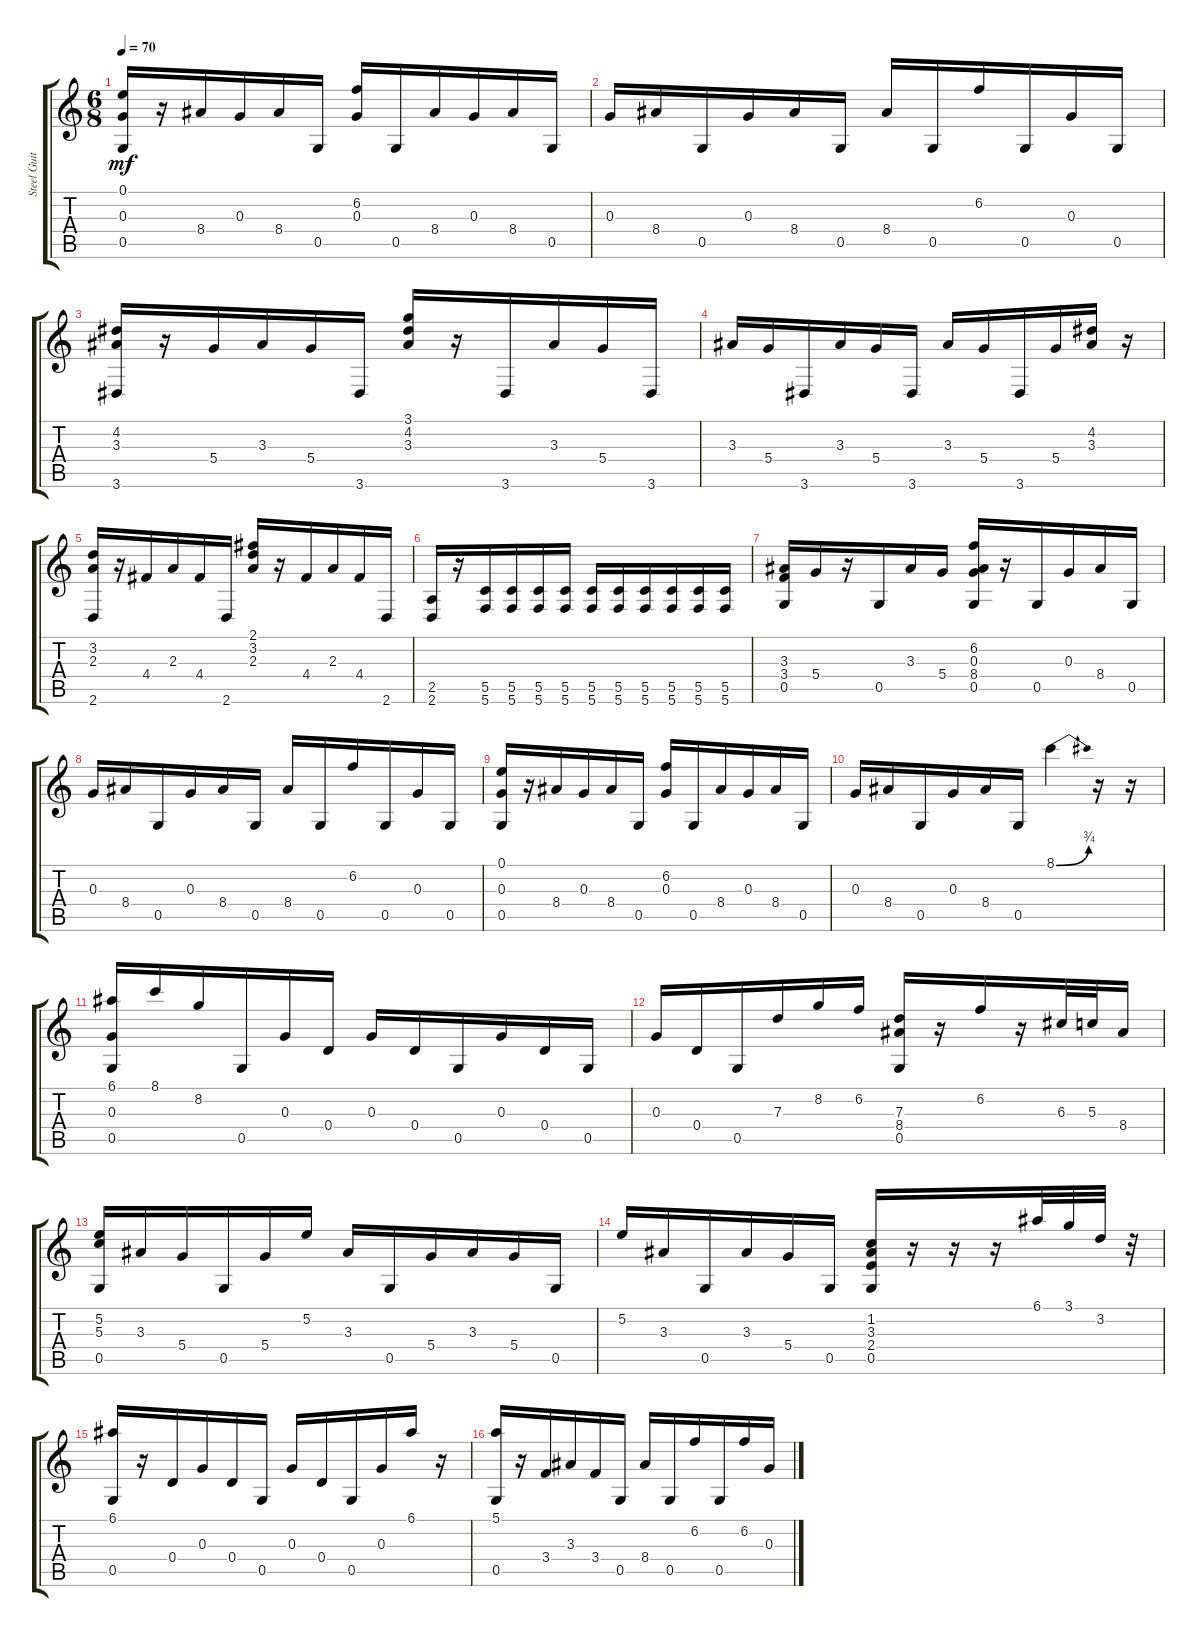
\track ("Steel Guitar" "Steel Guit") {instrument acousticguitarsteel}
\staff {score tabs}
\tuning (E4 B3 G3 D3 G2 C2) {hide}
\ts (6 8)
\tempo 70
\clef g2
\ks c
(0.1 0.3 0.5).16{dy mf} r.16 8.4.16 0.3.16 8.4.16 0.5.16 (6.2 0.3).16 0.5.16 8.4.16 0.3.16 8.4.16 0.5.16 |
0.3.16 8.4.16 0.5.16 0.3.16 8.4.16 0.5.16 8.4.16 0.5.16 6.2.16 0.5.16 0.3.16 0.5.16 |
(4.2 3.3 3.6).16 r.16 5.4.16 3.3.16 5.4.16 3.6.16 (3.1 4.2 3.3).16 r.16 3.6.16 3.3.16 5.4.16 3.6.16 |
3.3.16 5.4.16 3.6.16 3.3.16 5.4.16 3.6.16 3.3.16 5.4.16 3.6.16 5.4.16 (4.2 3.3).16 r.16 |
(3.2 2.3 2.6).16 r.16 4.4.16 2.3.16 4.4.16 2.6.16 (2.1 3.2 2.3).16 r.16 4.4.16 2.3.16 4.4.16 2.6.16 |
(2.5 2.6).16 r.16 (5.5 5.6).16 (5.5 5.6).16 (5.5 5.6).16 (5.5 5.6).16 (5.5 5.6).16 (5.5 5.6).16 (5.5 5.6).16 (5.5 5.6).16 (5.5 5.6).16 (5.5 5.6).16 |
(3.3 3.4 0.5).16 5.4.16 r.16 0.5.16 3.3.16 5.4.16 (6.2 0.3 8.4 0.5).16 r.16 0.5.16 0.3.16 8.4.16 0.5.16 |
0.3.16 8.4.16 0.5.16 0.3.16 8.4.16 0.5.16 8.4.16 0.5.16 6.2.16 0.5.16 0.3.16 0.5.16 |
(0.1 0.3 0.5).16 r.16 8.4.16 0.3.16 8.4.16 0.5.16 (6.2 0.3).16 0.5.16 8.4.16 0.3.16 8.4.16 0.5.16 |
0.3.16 8.4.16 0.5.16 0.3.16 8.4.16 0.5.16 8.1{be (bend 0 0 60 3)}.4 r.16 r.16 |
(6.1 0.3 0.5).16 8.1.16 8.2.16 0.5.16 0.3.16 0.4.16 0.3.16 0.4.16 0.5.16 0.3.16 0.4.16 0.5.16 |
0.3.16 0.4.16 0.5.16 7.3.16 8.2.16 6.2.16 (7.3 8.4 0.5).16 r.16 6.2.16 r.16 6.3.32 5.3.32 8.4.16 |
(5.2 5.3 0.5).16 3.3.16 5.4.16 0.5.16 5.4.16 5.2.16 3.3.16 0.5.16 5.4.16 3.3.16 5.4.16 0.5.16 |
5.2.16 3.3.16 0.5.16 3.3.16 5.4.16 0.5.16 (1.2 3.3 2.4 0.5).16 r.16 r.16 r.16 6.1.32 3.1.32 3.2.32 r.32 |
(6.1 0.5).16 r.16 0.4.16 0.3.16 0.4.16 0.5.16 0.3.16 0.4.16 0.5.16 0.3.16 6.1.16 r.16 |
(5.1 0.5).16 r.16 3.4.16 3.3.16 3.4.16 0.5.16 8.4.16 0.5.16 6.2.16 0.5.16 6.2.16 0.3.16
